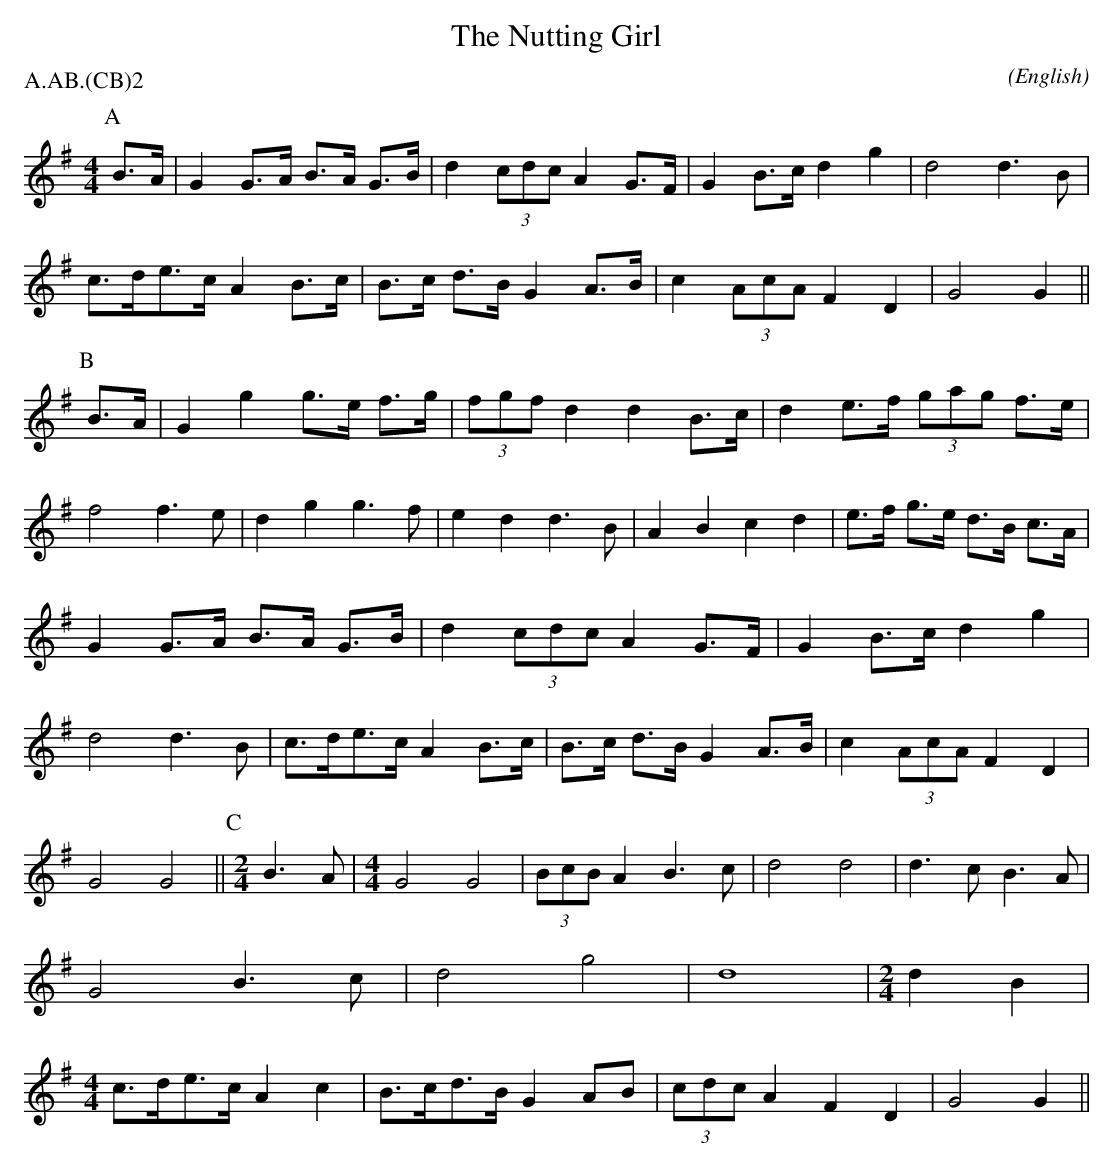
X:1
T:The Nutting Girl
M:4/4
C:
O:English
P:A.AB.(CB)2
K:G
P:A
B>A |\
G2 G>A B>A G>B | d2    (3cdc A2 G>F | G2 B>c   d2    g2  | d4      d3  B   |\
c>de>c A2  B>c | B>c   d>B   G2 A>B | c2 (3AcA F2    D2  | G4      G2      ||\
P:B
B>A |\
G2 g2  g>e f>g | (3fgf d2    d2 B>c | d2 e>f   (3gag f>e | f4      f3  e   |\
d2 g2  g3  f   | e2    d2    d3 B   | A2 B2    c2    d2  | e>f g>e d>B c>A |\
G2 G>A B>A G>B | d2    (3cdc A2 G>F | G2 B>c   d2    g2  | d4      d3  B   |\
c>de>c A2  B>c | B>c   d>B   G2 A>B | c2 (3AcA F2    D2  | G4      G4      ||\
P:C
M:2/4
L:1/8
B3 A |\
M:4/4
G4 G4 | (3BcB A2 B3 c | d4 d4 | d3 c B3 A | G4 B3 c | d4 g4 | d8 |\
M:2/4
L:1/8
d2 B2 |\
M:4/4
c>de>c  A2 c2  | B>cd>B      G2 AB  | (3cdc A2 F2    D2  | G4      G2      ||
